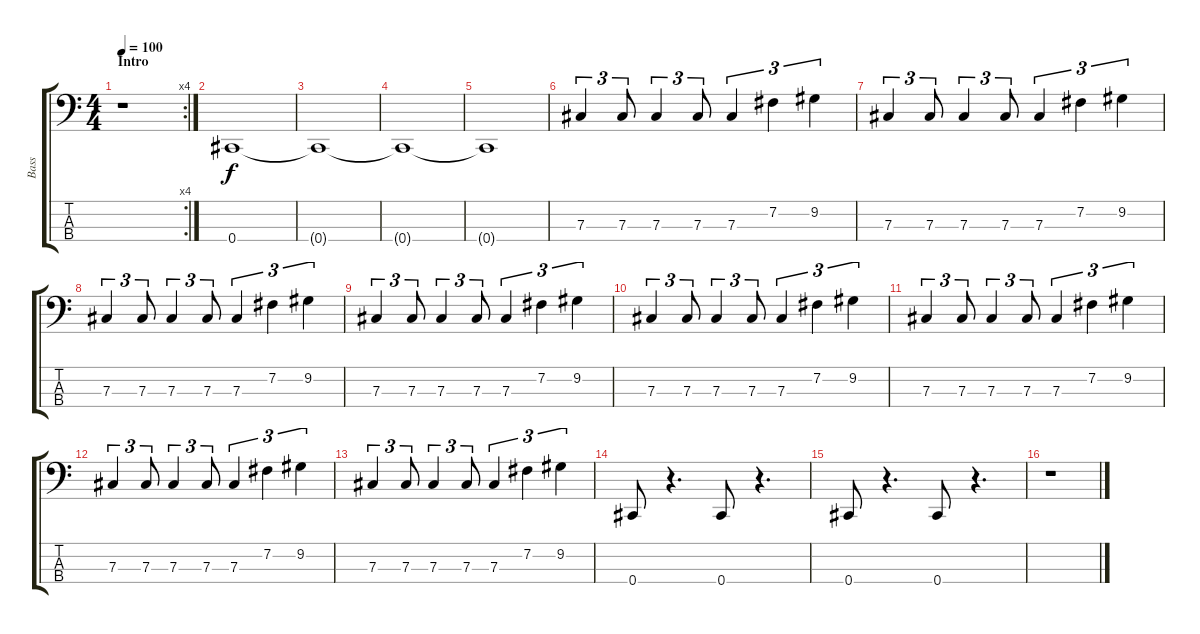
\track ("Bass" "Bass") {instrument electricbasspick}
\staff {score tabs}
\tuning (E2 B1 Gb1 Db1) {hide}
\rc 4
\ts (4 4)
\section ("" "Intro")
\tempo 100
\clef f4
\ks c
r.1{dy f instrument electricbasspick} |
0.4.1 |
0.4{t}.1 |
0.4{t}.1 |
0.4{t}.1 |
7.3.4{tu (3 2) volume 13} 7.3.8{tu (3 2)} 7.3.4{tu (3 2)} 7.3.8{tu (3 2)} 7.3.4{tu (3 2)} 7.2.4{tu (3 2)} 9.2.4{tu (3 2)} |
7.3.4{tu (3 2) volume 13} 7.3.8{tu (3 2)} 7.3.4{tu (3 2)} 7.3.8{tu (3 2)} 7.3.4{tu (3 2)} 7.2.4{tu (3 2)} 9.2.4{tu (3 2)} |
7.3.4{tu (3 2) volume 13} 7.3.8{tu (3 2)} 7.3.4{tu (3 2)} 7.3.8{tu (3 2)} 7.3.4{tu (3 2)} 7.2.4{tu (3 2)} 9.2.4{tu (3 2)} |
7.3.4{tu (3 2) volume 13} 7.3.8{tu (3 2)} 7.3.4{tu (3 2)} 7.3.8{tu (3 2)} 7.3.4{tu (3 2)} 7.2.4{tu (3 2)} 9.2.4{tu (3 2)} |
7.3.4{tu (3 2) volume 13} 7.3.8{tu (3 2)} 7.3.4{tu (3 2)} 7.3.8{tu (3 2)} 7.3.4{tu (3 2)} 7.2.4{tu (3 2)} 9.2.4{tu (3 2)} |
7.3.4{tu (3 2) volume 13} 7.3.8{tu (3 2)} 7.3.4{tu (3 2)} 7.3.8{tu (3 2)} 7.3.4{tu (3 2)} 7.2.4{tu (3 2)} 9.2.4{tu (3 2)} |
7.3.4{tu (3 2) volume 13} 7.3.8{tu (3 2)} 7.3.4{tu (3 2)} 7.3.8{tu (3 2)} 7.3.4{tu (3 2)} 7.2.4{tu (3 2)} 9.2.4{tu (3 2)} |
7.3.4{tu (3 2) volume 13} 7.3.8{tu (3 2)} 7.3.4{tu (3 2)} 7.3.8{tu (3 2)} 7.3.4{tu (3 2)} 7.2.4{tu (3 2)} 9.2.4{tu (3 2)} |
0.4.8 r.4{d} 0.4.8{volume 13} r.4{d} |
0.4.8{volume 10} r.4{d} 0.4.8{volume 5} r.4{d} |
r.1{volume 16}
